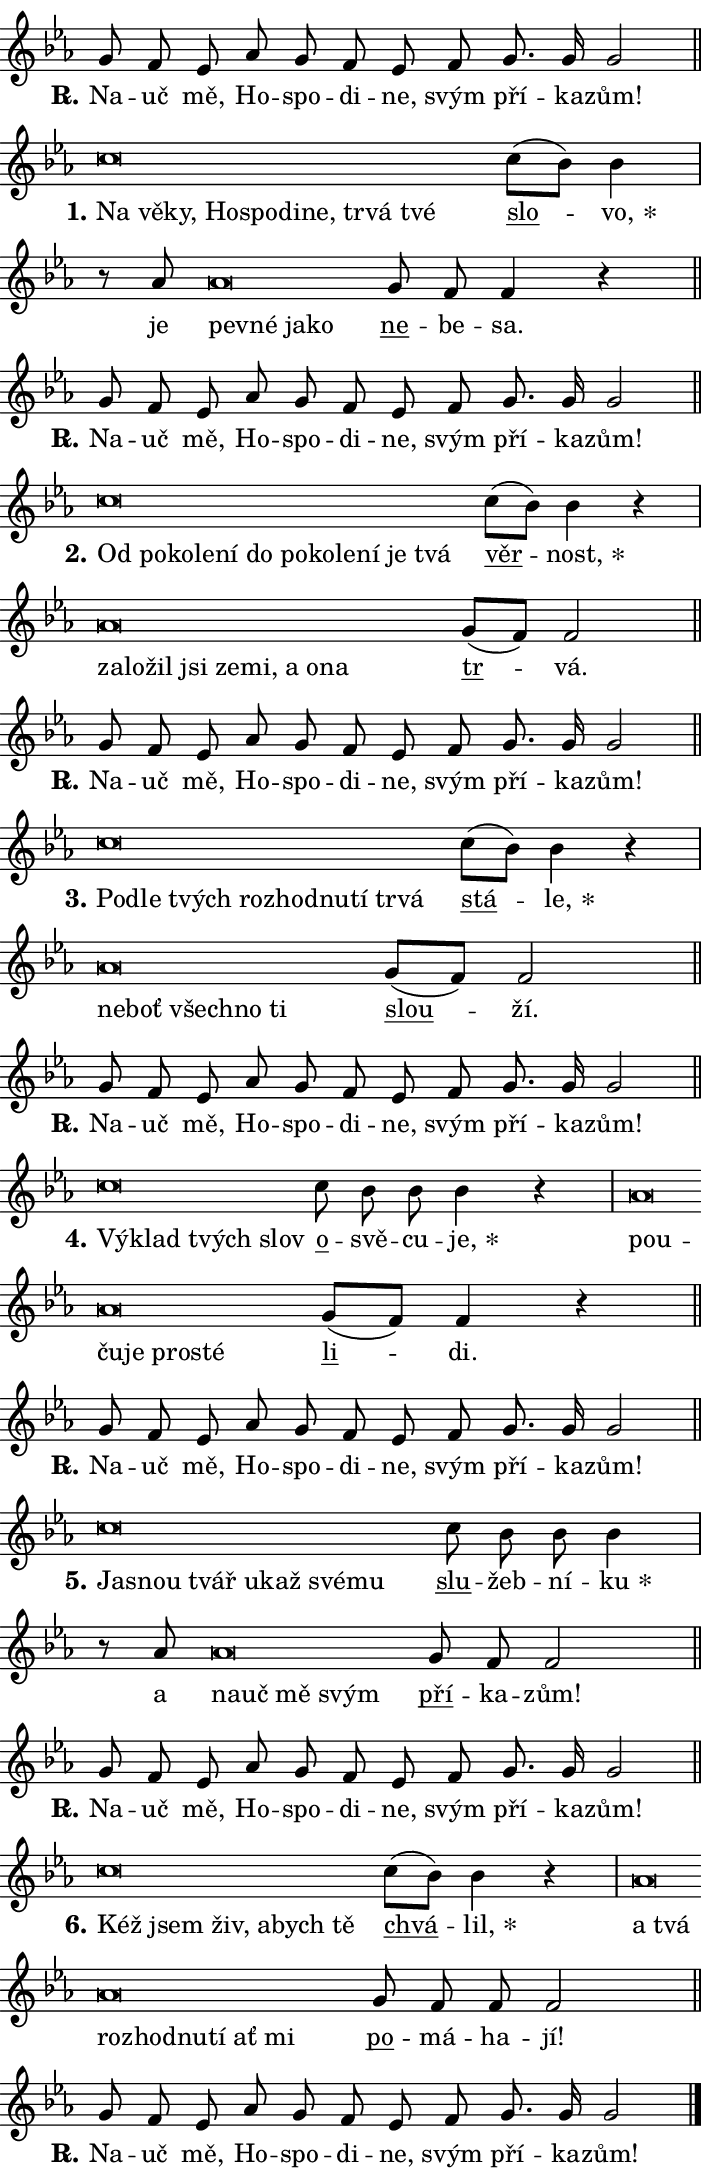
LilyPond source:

\version "2.24.0"
\header { tagline = "" }
\paper {
  indent = 0\cm
  top-margin = 0\cm
  right-margin = 0.13\cm % to fit lyric hyphens
  bottom-margin = 0\cm
  left-margin = 0\cm
  paper-width = 12\cm
  page-breaking = #ly:one-page-breaking
  system-system-spacing.basic-distance = #11
  score-system-spacing.basic-distance = #11
  ragged-last = ##f
}


%% Author: Thomas Morley
%% https://lists.gnu.org/archive/html/lilypond-user/2020-05/msg00002.html
#(define (line-position grob)
"Returns position of @var[grob} in current system:
   @code{'start}, if at first time-step
   @code{'end}, if at last time-step
   @code{'middle} otherwise
"
  (let* ((col (ly:item-get-column grob))
         (ln (ly:grob-object col 'left-neighbor))
         (rn (ly:grob-object col 'right-neighbor))
         (col-to-check-left (if (ly:grob? ln) ln col))
         (col-to-check-right (if (ly:grob? rn) rn col))
         (break-dir-left
           (and
             (ly:grob-property col-to-check-left 'non-musical #f)
             (ly:item-break-dir col-to-check-left)))
         (break-dir-right
           (and
             (ly:grob-property col-to-check-right 'non-musical #f)
             (ly:item-break-dir col-to-check-right))))
        (cond ((eqv? 1 break-dir-left) 'start)
              ((eqv? -1 break-dir-right) 'end)
              (else 'middle))))

#(define (tranparent-at-line-position vctor)
  (lambda (grob)
  "Relying on @code{line-position} select the relevant enry from @var{vctor}.
Used to determine transparency,"
    (case (line-position grob)
      ((end) (not (vector-ref vctor 0)))
      ((middle) (not (vector-ref vctor 1)))
      ((start) (not (vector-ref vctor 2))))))

noteHeadBreakVisibility =
#(define-music-function (break-visibility)(vector?)
"Makes @code{NoteHead}s transparent relying on @var{break-visibility}"
#{
  \override NoteHead.transparent =
    #(tranparent-at-line-position break-visibility)
#})

#(define delete-ledgers-for-transparent-note-heads
  (lambda (grob)
    "Reads whether a @code{NoteHead} is transparent.
If so this @code{NoteHead} is removed from @code{'note-heads} from
@var{grob}, which is supposed to be @code{LedgerLineSpanner}.
As a result ledgers are not printed for this @code{NoteHead}"
    (let* ((nhds-array (ly:grob-object grob 'note-heads))
           (nhds-list
             (if (ly:grob-array? nhds-array)
                 (ly:grob-array->list nhds-array)
                 '()))
           ;; Relies on the transparent-property being done before
           ;; Staff.LedgerLineSpanner.after-line-breaking is executed.
           ;; This is fragile ...
           (to-keep
             (remove
               (lambda (nhd)
                 (ly:grob-property nhd 'transparent #f))
               nhds-list)))
      ;; TODO find a better method to iterate over grob-arrays, similiar
      ;; to filter/remove etc for lists
      ;; For now rebuilt from scratch
      (set! (ly:grob-object grob 'note-heads)  '())
      (for-each
        (lambda (nhd)
          (ly:pointer-group-interface::add-grob grob 'note-heads nhd))
        to-keep))))

squashNotes = {
  \override NoteHead.X-extent = #'(-0.2 . 0.2)
  \override NoteHead.Y-extent = #'(-0.75 . 0)
  \override NoteHead.stencil =
    #(lambda (grob)
       (let ((pos (ly:grob-property grob 'staff-position)))
         (begin
           (if (< pos -7) (display "ERROR: Lower brevis then expected\n") (display ""))
           (if (<= pos -6) ly:text-interface::print ly:note-head::print))))
}
unSquashNotes = {
  \revert NoteHead.X-extent
  \revert NoteHead.Y-extent
  \revert NoteHead.stencil
}

hideNotes = \noteHeadBreakVisibility #begin-of-line-visible
unHideNotes = \noteHeadBreakVisibility #all-visible

% work-around for resetting accidentals
% https://lilypond.org/doc/v2.23/Documentation/notation/displaying-rhythms#unmetered-music
cadenzaMeasure = {
  \cadenzaOff
  \partial 1024 s1024
  \cadenzaOn
}

#(define-markup-command (accent layout props text) (markup?)
  "Underline accented syllable"
  (interpret-markup layout props
    #{\markup \override #'(offset . 4.3) \underline { #text }#}))

responsum = \markup \concat {
  "R" \hspace #-1.05 \path #0.1 #'((moveto 0 0.07) (lineto 0.9 0.8)) \hspace #0.05 "."
}

spaceSize = #0.6828661417322834 % exact space size for TeX Gyre Schola

\layout {
  \context {
    \Staff
    \remove "Time_signature_engraver"
    \override LedgerLineSpanner.after-line-breaking = #delete-ledgers-for-transparent-note-heads
  }
  \context {
    \Lyrics {
      \override LyricSpace.minimum-distance = \spaceSize
      \override LyricText.font-name = #"TeX Gyre Schola"
      \override LyricText.font-size = 1
      \override StanzaNumber.font-name = #"TeX Gyre Schola Bold"
      \override StanzaNumber.font-size = 1
    }
  }
  \context {
    \Score 
    \override NoteHead.text =
      #(lambda (grob) 
        (let ((pos (ly:grob-property grob 'staff-position)))
          #{\markup {
            \combine
              \halign #-0.55 \raise #(if (= pos -6) 0 0.5) \override #'(thickness . 2) \draw-line #'(3.2 . 0)
              \musicglyph "noteheads.sM1"
          }#}))
  }
}

% magnetic-lyrics.ily
%
%   written by
%     Jean Abou Samra <jean@abou-samra.fr>
%     Werner Lemberg <wl@gnu.org>
%
%   adapted by
%     Jiri Hon <jiri.hon@gmail.com>
%
% Version 2022-Apr-15

% https://www.mail-archive.com/lilypond-user@gnu.org/msg149350.html

#(define (Left_hyphen_pointer_engraver context)
   "Collect syllable-hyphen-syllable occurrences in lyrics and store
them in properties.  This engraver only looks to the left.  For
example, if the lyrics input is @code{foo -- bar}, it does the
following.

@itemize @bullet
@item
Set the @code{text} property of the @code{LyricHyphen} grob between
@q{foo} and @q{bar} to @code{foo}.

@item
Set the @code{left-hyphen} property of the @code{LyricText} grob with
text @q{foo} to the @code{LyricHyphen} grob between @q{foo} and
@q{bar}.
@end itemize

Use this auxiliary engraver in combination with the
@code{lyric-@/text::@/apply-@/magnetic-@/offset!} hook."
   (let ((hyphen #f)
         (text #f))
     (make-engraver
      (acknowledgers
       ((lyric-syllable-interface engraver grob source-engraver)
        (set! text grob)))
      (end-acknowledgers
       ((lyric-hyphen-interface engraver grob source-engraver)
        ;(when (not (grob::has-interface grob 'lyric-space-interface))
          (set! hyphen grob)));)
      ((stop-translation-timestep engraver)
       (when (and text hyphen)
         (ly:grob-set-object! text 'left-hyphen hyphen))
       (set! text #f)
       (set! hyphen #f)))))

#(define (lyric-text::apply-magnetic-offset! grob)
   "If the space between two syllables is less than the value in
property @code{LyricText@/.details@/.squash-threshold}, move the right
syllable to the left so that it gets concatenated with the left
syllable.

Use this function as a hook for
@code{LyricText@/.after-@/line-@/breaking} if the
@code{Left_@/hyphen_@/pointer_@/engraver} is active."
   (let ((hyphen (ly:grob-object grob 'left-hyphen #f)))
     (when hyphen
       (let ((left-text (ly:spanner-bound hyphen LEFT)))
         (when (grob::has-interface left-text 'lyric-syllable-interface)
           (let* ((common (ly:grob-common-refpoint grob left-text X))
                  (this-x-ext (ly:grob-extent grob common X))
                  (left-x-ext
                   (begin
                     ;; Trigger magnetism for left-text.
                     (ly:grob-property left-text 'after-line-breaking)
                     (ly:grob-extent left-text common X)))
                  ;; `delta` is the gap width between two syllables.
                  (delta (- (interval-start this-x-ext)
                            (interval-end left-x-ext)))
                  (details (ly:grob-property grob 'details))
                  (threshold (assoc-get 'squash-threshold details 0.2)))
             (when (< delta threshold)
               (let* (;; We have to manipulate the input text so that
                      ;; ligatures crossing syllable boundaries are not
                      ;; disabled.  For languages based on the Latin
                      ;; script this is essentially a beautification.
                      ;; However, for non-Western scripts it can be a
                      ;; necessity.
                      (lt (ly:grob-property left-text 'text))
                      (rt (ly:grob-property grob 'text))
                      (is-space (grob::has-interface hyphen 'lyric-space-interface))
                      (space (if is-space " " ""))
                      (extra-delta (if is-space spaceSize 0))
                      ;; Append new syllable.
                      (ltrt-space (if (and (string? lt) (string? rt))
                                (string-append lt space rt)
                                (make-concat-markup (list lt space rt))))
                      ;; Right-align `ltrt` to the right side.
                      (ltrt-space-markup (grob-interpret-markup
                               grob
                               (make-translate-markup
                                (cons (interval-length this-x-ext) 0)
                                (make-right-align-markup ltrt-space)))))
                 (begin
                   ;; Don't print `left-text`.
                   (ly:grob-set-property! left-text 'stencil #f)
                   ;; Set text and stencil (which holds all collected
                   ;; syllables so far) and shift it to the left.
                   (ly:grob-set-property! grob 'text ltrt-space)
                   (ly:grob-set-property! grob 'stencil ltrt-space-markup)
                   (ly:grob-translate-axis! grob (- (- delta extra-delta)) X))))))))))


#(define (lyric-hyphen::displace-bounds-first grob)
   ;; Make very sure this callback isn't triggered too early.
   (let ((left (ly:spanner-bound grob LEFT))
         (right (ly:spanner-bound grob RIGHT)))
     (ly:grob-property left 'after-line-breaking)
     (ly:grob-property right 'after-line-breaking)
     (ly:lyric-hyphen::print grob)))

squashThreshold = #0.4

\layout {
  \context {
    \Lyrics
    \consists #Left_hyphen_pointer_engraver
    \override LyricText.after-line-breaking =
      #lyric-text::apply-magnetic-offset!
    \override LyricHyphen.stencil = #lyric-hyphen::displace-bounds-first
    \override LyricText.details.squash-threshold = \squashThreshold
    \override LyricHyphen.minimum-distance = 0
    \override LyricHyphen.minimum-length = \squashThreshold
  }
}

squashText = \override LyricText.details.squash-threshold = 9999
unSquashText = \override LyricText.details.squash-threshold = \squashThreshold

leftText = \override LyricText.self-alignment-X = #LEFT
unLeftText = \revert LyricText.self-alignment-X

starOffset = #(lambda (grob) 
                (let ((x_offset (ly:self-alignment-interface::aligned-on-x-parent grob)))
                  (if (= x_offset 0) 0 (+ x_offset 1.2))))

star = #(define-music-function (syllable)(string?)
"Append star separator at the end of a syllable"
#{
  \once \override LyricText.X-offset = #starOffset
  \lyricmode { \markup {
    #syllable
    \override #'((font-name . "TeX Gyre Schola Bold")) \hspace #0.2 \lower #0.65 \larger "*"
  } }
#})

starAccent = #(define-music-function (syllable)(string?)
"Append star separator at the end of a syllable and make accent"
#{
  \once \override LyricText.X-offset = #starOffset
  \lyricmode { \markup {
    \accent #syllable
    \override #'((font-name . "TeX Gyre Schola Bold")) \hspace #0.2 \lower #0.65 \larger "*"
  } }
#})

breath = #(define-music-function (syllable)(string?)
"Append breathing indicator at the end of a syllable"
#{
  \lyricmode { \markup { #syllable "+" } }
#})

optionalBreath = #(define-music-function (syllable)(string?)
"Append optional breathing indicator at the end of a syllable"
#{
  \lyricmode { \markup { #syllable "(+)" } }
#})


\score {
    <<
        \new Voice = "melody" { \cadenzaOn \key es \major \relative { g'8 f es as g f \bar "" es f g8. g16 g2 \cadenzaMeasure \bar "||" \break } }
        \new Lyrics \lyricsto "melody" { \lyricmode { \set stanza = \responsum
Na -- uč mě, Ho -- spo -- di -- ne, svým pří -- ka -- zům! } }
    >>
    \layout {}
}

\score {
    <<
        \new Voice = "melody" { \cadenzaOn \key es \major \relative { \squashNotes c''\breve*1/16 \hideNotes \breve*1/16 \bar "" \breve*1/16 \bar "" \breve*1/16 \bar "" \breve*1/16 \bar "" \breve*1/16 \bar "" \breve*1/16 \bar "" \breve*1/16 \bar "" \breve*1/16 \breve*1/16 \bar "" \unHideNotes \unSquashNotes \bar "" c8[( bes)] bes4 \cadenzaMeasure \bar "|" r8 as8 \squashNotes as\breve*1/16 \hideNotes \breve*1/16 \bar "" \breve*1/16 \breve*1/16 \bar "" \unHideNotes \unSquashNotes \bar "" g8 f f4 r \cadenzaMeasure \bar "||" \break } }
        \new Lyrics \lyricsto "melody" { \lyricmode { \set stanza = "1."
\leftText Na \squashText vě -- ky, Ho -- spo -- di -- ne, tr -- vá tvé \unLeftText \unSquashText \markup \accent slo -- \star vo, je \leftText pev -- \squashText né ja -- ko \unLeftText \unSquashText \markup \accent ne -- be -- sa. } }
    >>
    \layout {}
}

\score {
    <<
        \new Voice = "melody" { \cadenzaOn \key es \major \relative { g'8 f es as g f \bar "" es f g8. g16 g2 \cadenzaMeasure \bar "||" \break } }
        \new Lyrics \lyricsto "melody" { \lyricmode { \set stanza = \responsum
Na -- uč mě, Ho -- spo -- di -- ne, svým pří -- ka -- zům! } }
    >>
    \layout {}
}

\score {
    <<
        \new Voice = "melody" { \cadenzaOn \key es \major \relative { \squashNotes c''\breve*1/16 \hideNotes \breve*1/16 \bar "" \breve*1/16 \bar "" \breve*1/16 \bar "" \breve*1/16 \bar "" \breve*1/16 \bar "" \breve*1/16 \bar "" \breve*1/16 \bar "" \breve*1/16 \bar "" \breve*1/16 \bar "" \breve*1/16 \breve*1/16 \bar "" \unHideNotes \unSquashNotes \bar "" c8[( bes)] bes4 r \cadenzaMeasure \bar "|" \squashNotes as\breve*1/16 \hideNotes \breve*1/16 \bar "" \breve*1/16 \bar "" \breve*1/16 \bar "" \breve*1/16 \bar "" \breve*1/16 \bar "" \breve*1/16 \bar "" \breve*1/16 \breve*1/16 \bar "" \unHideNotes \unSquashNotes \bar "" g8[( f)] f2 \cadenzaMeasure \bar "||" \break } }
        \new Lyrics \lyricsto "melody" { \lyricmode { \set stanza = "2."
\leftText Od \squashText po -- ko -- le -- ní do po -- ko -- le -- ní je tvá \unLeftText \unSquashText \markup \accent věr -- \star nost, \leftText za -- \squashText lo -- žil jsi ze -- mi, a o -- na \unLeftText \unSquashText \markup \accent tr -- vá. } }
    >>
    \layout {}
}

\score {
    <<
        \new Voice = "melody" { \cadenzaOn \key es \major \relative { g'8 f es as g f \bar "" es f g8. g16 g2 \cadenzaMeasure \bar "||" \break } }
        \new Lyrics \lyricsto "melody" { \lyricmode { \set stanza = \responsum
Na -- uč mě, Ho -- spo -- di -- ne, svým pří -- ka -- zům! } }
    >>
    \layout {}
}

\score {
    <<
        \new Voice = "melody" { \cadenzaOn \key es \major \relative { \squashNotes c''\breve*1/16 \hideNotes \breve*1/16 \bar "" \breve*1/16 \bar "" \breve*1/16 \bar "" \breve*1/16 \bar "" \breve*1/16 \bar "" \breve*1/16 \bar "" \breve*1/16 \breve*1/16 \bar "" \unHideNotes \unSquashNotes \bar "" c8[( bes)] bes4 r \cadenzaMeasure \bar "|" \squashNotes as\breve*1/16 \hideNotes \breve*1/16 \bar "" \breve*1/16 \bar "" \breve*1/16 \breve*1/16 \bar "" \unHideNotes \unSquashNotes \bar "" g8[( f)] f2 \cadenzaMeasure \bar "||" \break } }
        \new Lyrics \lyricsto "melody" { \lyricmode { \set stanza = "3."
\leftText Po -- \squashText dle tvých roz -- hod -- nu -- tí tr -- vá \unLeftText \unSquashText \markup \accent stá -- \star le, \leftText ne -- \squashText boť všech -- no ti \unLeftText \unSquashText \markup \accent slou -- ží. } }
    >>
    \layout {}
}

\score {
    <<
        \new Voice = "melody" { \cadenzaOn \key es \major \relative { g'8 f es as g f \bar "" es f g8. g16 g2 \cadenzaMeasure \bar "||" \break } }
        \new Lyrics \lyricsto "melody" { \lyricmode { \set stanza = \responsum
Na -- uč mě, Ho -- spo -- di -- ne, svým pří -- ka -- zům! } }
    >>
    \layout {}
}

\score {
    <<
        \new Voice = "melody" { \cadenzaOn \key es \major \relative { \squashNotes c''\breve*1/16 \hideNotes \breve*1/16 \bar "" \breve*1/16 \breve*1/16 \bar "" \unHideNotes \unSquashNotes \bar "" c8 bes bes bes4 r \cadenzaMeasure \bar "|" \squashNotes as\breve*1/16 \hideNotes \breve*1/16 \bar "" \breve*1/16 \bar "" \breve*1/16 \bar "" \breve*1/16 \breve*1/16 \bar "" \unHideNotes \unSquashNotes \bar "" g8[( f)] f4 r \cadenzaMeasure \bar "||" \break } }
        \new Lyrics \lyricsto "melody" { \lyricmode { \set stanza = "4."
\leftText Vý -- \squashText klad tvých slov \unLeftText \unSquashText \markup \accent o -- svě -- cu -- \star je, \leftText po -- \squashText u -- ču -- je pro -- sté \unLeftText \unSquashText \markup \accent li -- di. } }
    >>
    \layout {}
}

\score {
    <<
        \new Voice = "melody" { \cadenzaOn \key es \major \relative { g'8 f es as g f \bar "" es f g8. g16 g2 \cadenzaMeasure \bar "||" \break } }
        \new Lyrics \lyricsto "melody" { \lyricmode { \set stanza = \responsum
Na -- uč mě, Ho -- spo -- di -- ne, svým pří -- ka -- zům! } }
    >>
    \layout {}
}

\score {
    <<
        \new Voice = "melody" { \cadenzaOn \key es \major \relative { \squashNotes c''\breve*1/16 \hideNotes \breve*1/16 \bar "" \breve*1/16 \bar "" \breve*1/16 \bar "" \breve*1/16 \bar "" \breve*1/16 \breve*1/16 \bar "" \unHideNotes \unSquashNotes \bar "" c8 bes bes bes4 \cadenzaMeasure \bar "|" r8 as8 \squashNotes as\breve*1/16 \hideNotes \breve*1/16 \bar "" \breve*1/16 \breve*1/16 \bar "" \unHideNotes \unSquashNotes \bar "" g8 f f2 \cadenzaMeasure \bar "||" \break } }
        \new Lyrics \lyricsto "melody" { \lyricmode { \set stanza = "5."
\leftText Ja -- \squashText snou tvář u -- kaž své -- mu \unLeftText \unSquashText \markup \accent slu -- žeb -- ní -- \star ku a \leftText na -- \squashText uč mě svým \unLeftText \unSquashText \markup \accent pří -- ka -- zům! } }
    >>
    \layout {}
}

\score {
    <<
        \new Voice = "melody" { \cadenzaOn \key es \major \relative { g'8 f es as g f \bar "" es f g8. g16 g2 \cadenzaMeasure \bar "||" \break } }
        \new Lyrics \lyricsto "melody" { \lyricmode { \set stanza = \responsum
Na -- uč mě, Ho -- spo -- di -- ne, svým pří -- ka -- zům! } }
    >>
    \layout {}
}

\score {
    <<
        \new Voice = "melody" { \cadenzaOn \key es \major \relative { \squashNotes c''\breve*1/16 \hideNotes \breve*1/16 \bar "" \breve*1/16 \bar "" \breve*1/16 \bar "" \breve*1/16 \breve*1/16 \bar "" \unHideNotes \unSquashNotes \bar "" c8[( bes)] bes4 r \cadenzaMeasure \bar "|" \squashNotes as\breve*1/16 \hideNotes \breve*1/16 \bar "" \breve*1/16 \bar "" \breve*1/16 \bar "" \breve*1/16 \bar "" \breve*1/16 \bar "" \breve*1/16 \breve*1/16 \bar "" \unHideNotes \unSquashNotes \bar "" g8 f f f2 \cadenzaMeasure \bar "||" \break } }
        \new Lyrics \lyricsto "melody" { \lyricmode { \set stanza = "6."
\leftText Kéž \squashText jsem živ, a -- bych tě \unLeftText \unSquashText \markup \accent chvá -- \star lil, \leftText a \squashText tvá roz -- hod -- nu -- tí ať mi \unLeftText \unSquashText \markup \accent po -- má -- ha -- jí! } }
    >>
    \layout {}
}

\score {
    <<
        \new Voice = "melody" { \cadenzaOn \key es \major \relative { g'8 f es as g f \bar "" es f g8. g16 g2 \cadenzaMeasure \bar "||" \break } \bar "|." }
        \new Lyrics \lyricsto "melody" { \lyricmode { \set stanza = \responsum
Na -- uč mě, Ho -- spo -- di -- ne, svým pří -- ka -- zům! } }
    >>
    \layout {}
}
